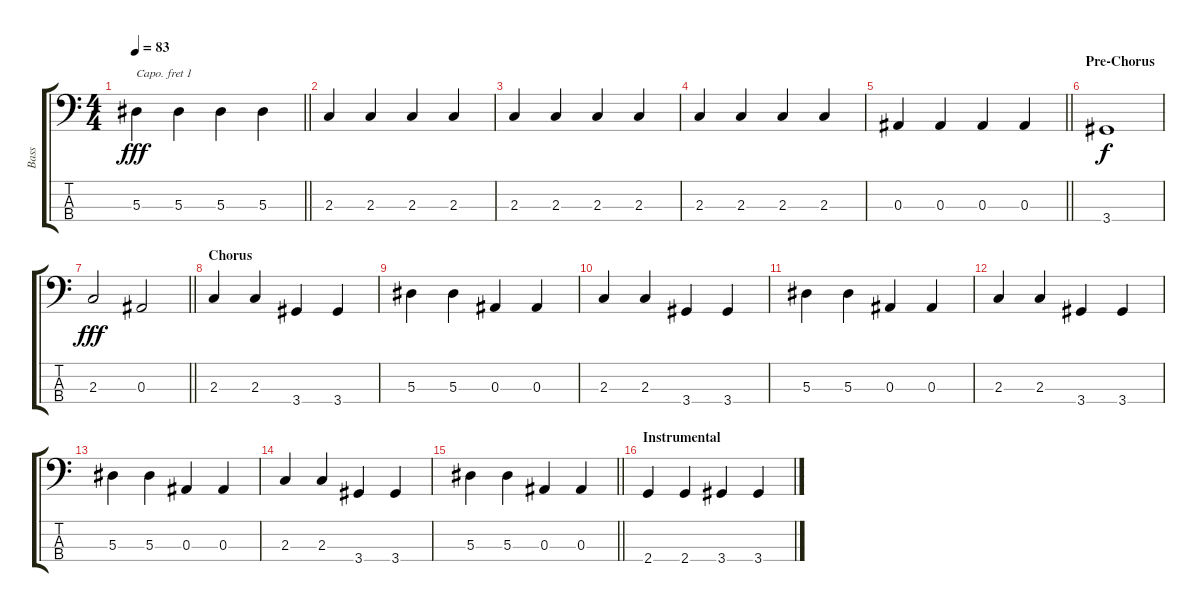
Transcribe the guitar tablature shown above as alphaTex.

\track ("Bass" "Bass") {instrument electricbasspick}
\staff {score tabs}
\capo 1
\tuning (G2 D2 A1 E1) {hide}
\ts (4 4)
\tempo 83
\clef f4
\barLineRight lightlight
\ks c
5.3.4{dy fff} 5.3.4 5.3.4 5.3.4 |
2.3.4 2.3.4 2.3.4 2.3.4 |
2.3.4 2.3.4 2.3.4 2.3.4 |
2.3.4 2.3.4 2.3.4 2.3.4 |
\barLineRight lightlight
0.3.4 0.3.4 0.3.4 0.3.4 |
\section ("" "Pre-Chorus")
3.4.1{dy f} |
\barLineRight lightlight
2.3.2{dy fff} 0.3.2 |
\section ("" "Chorus")
2.3.4 2.3.4 3.4.4 3.4.4 |
5.3.4 5.3.4 0.3.4 0.3.4 |
2.3.4 2.3.4 3.4.4 3.4.4 |
5.3.4 5.3.4 0.3.4 0.3.4 |
2.3.4 2.3.4 3.4.4 3.4.4 |
5.3.4 5.3.4 0.3.4 0.3.4 |
2.3.4 2.3.4 3.4.4 3.4.4 |
\barLineRight lightlight
5.3.4 5.3.4 0.3.4 0.3.4 |
\section ("" "Instrumental")
2.4.4 2.4.4 3.4.4 3.4.4
